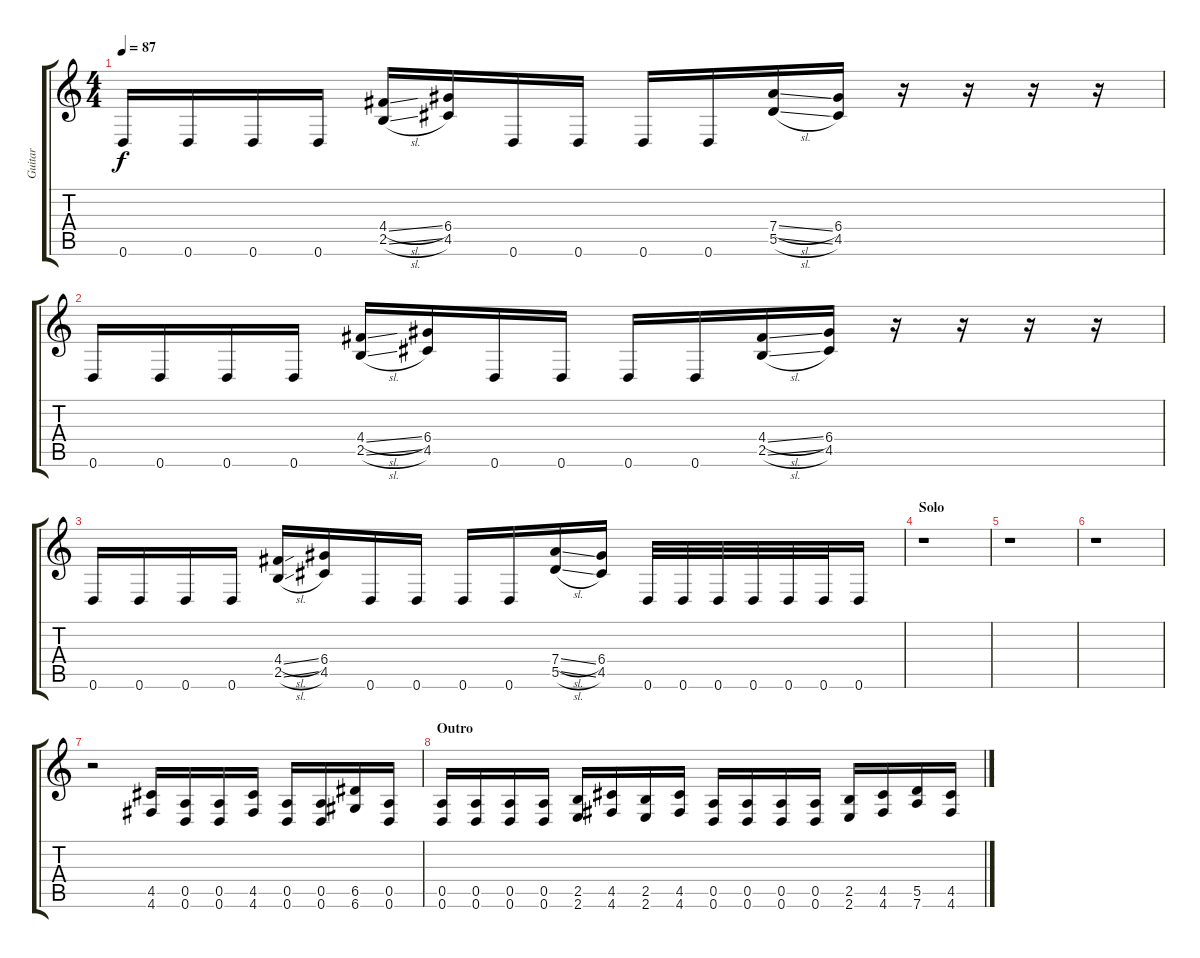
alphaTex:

\track ("Guitar" "Guitar") {instrument distortionguitar}
\staff {score tabs}
\tuning (E4 B3 G3 D3 A2 D2) {hide}
\ts (4 4)
\tempo 87
\clef g2
\ks c
0.6.16{dy f} 0.6.16 0.6.16 0.6.16 (4.4{sl} 2.5{sl}).16 (6.4 4.5).16 0.6.16 0.6.16 0.6.16 0.6.16 (7.4{sl} 5.5{sl}).16 (6.4 4.5).16 r.16 r.16 r.16 r.16 |
0.6.16 0.6.16 0.6.16 0.6.16 (4.4{sl} 2.5{sl}).16 (6.4 4.5).16 0.6.16 0.6.16 0.6.16 0.6.16 (4.4{sl} 2.5{sl}).16 (6.4 4.5).16 r.16 r.16 r.16 r.16 |
0.6.16 0.6.16 0.6.16 0.6.16 (4.4{sl} 2.5{sl}).16 (6.4 4.5).16 0.6.16 0.6.16 0.6.16 0.6.16 (7.4{sl} 5.5{sl}).16 (6.4 4.5).16 0.6.32 0.6.32 0.6.32 0.6.32 0.6.32 0.6.32 0.6.16 |
\section ("" "Solo")
r.1 |
r.1 |
r.1 |
r.2 (4.5 4.6).16 (0.5 0.6).16 (0.5 0.6).16 (4.5 4.6).16 (0.5 0.6).16 (0.5 0.6).16 (6.5 6.6).16 (0.5 0.6).16 |
\section ("" "Outro")
(0.5 0.6).16 (0.5 0.6).16 (0.5 0.6).16 (0.5 0.6).16 (2.5 2.6).16 (4.5 4.6).16 (2.5 2.6).16 (4.5 4.6).16 (0.5 0.6).16 (0.5 0.6).16 (0.5 0.6).16 (0.5 0.6).16 (2.5 2.6).16 (4.5 4.6).16 (5.5 7.6).16 (4.5 4.6).16
